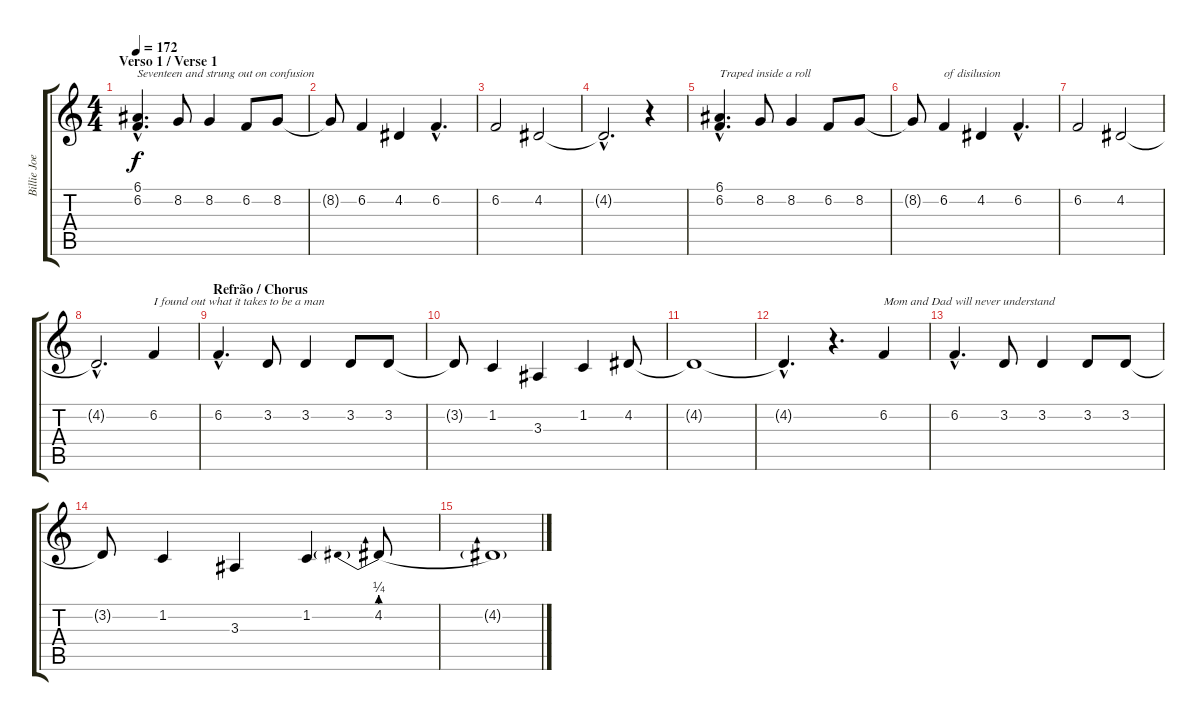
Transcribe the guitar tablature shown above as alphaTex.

\track ("Billie Joe - Vocal" "Billie Joe") {instrument lead1square}
\staff {score tabs}
\tuning (E4 B3 G3 D3 A2 E2) {hide}
\ts (4 4)
\section ("" "Verso 1 / Verse 1")
\tempo 172
\clef g2
\ks c
(6.1{hac} 6.2{hac}).4{d txt "Seventeen and strung out on confusion" dy f instrument lead1square} 8.2.8 8.2.4 6.2.8 8.2.8 |
8.2{t}.8 6.2.4 4.2.4 6.2{hac}.4{d} |
6.2.2 4.2.2 |
4.2{hac t}.2{d} r.4 |
(6.1{hac} 6.2{hac}).4{d txt "Traped inside a roll"} 8.2.8 8.2.4 6.2.8 8.2.8 |
8.2{t}.8 6.2.4{txt "of disilusion"} 4.2.4 6.2{hac}.4{d} |
6.2.2 4.2.2 |
4.2{hac t}.2{d} 6.2.4{txt "I found out what it takes to be a man"} |
\section ("" "Refrão / Chorus")
6.2{hac}.4{d} 3.2.8 3.2.4 3.2.8 3.2.8 |
3.2{t}.8 1.2.4 3.3.4 1.2.4 4.2.8 |
4.2{t}.1 |
4.2{hac t}.4{d} r.4{d} 6.2.4{txt "Mom and Dad will never understand"} |
6.2{hac}.4{d} 3.2.8 3.2.4 3.2.8 3.2.8 |
3.2{t}.8 1.2.4 3.3.4 1.2.4 4.2{be (prebend 0 1 60 1)}.8 |
4.2{t}.1
